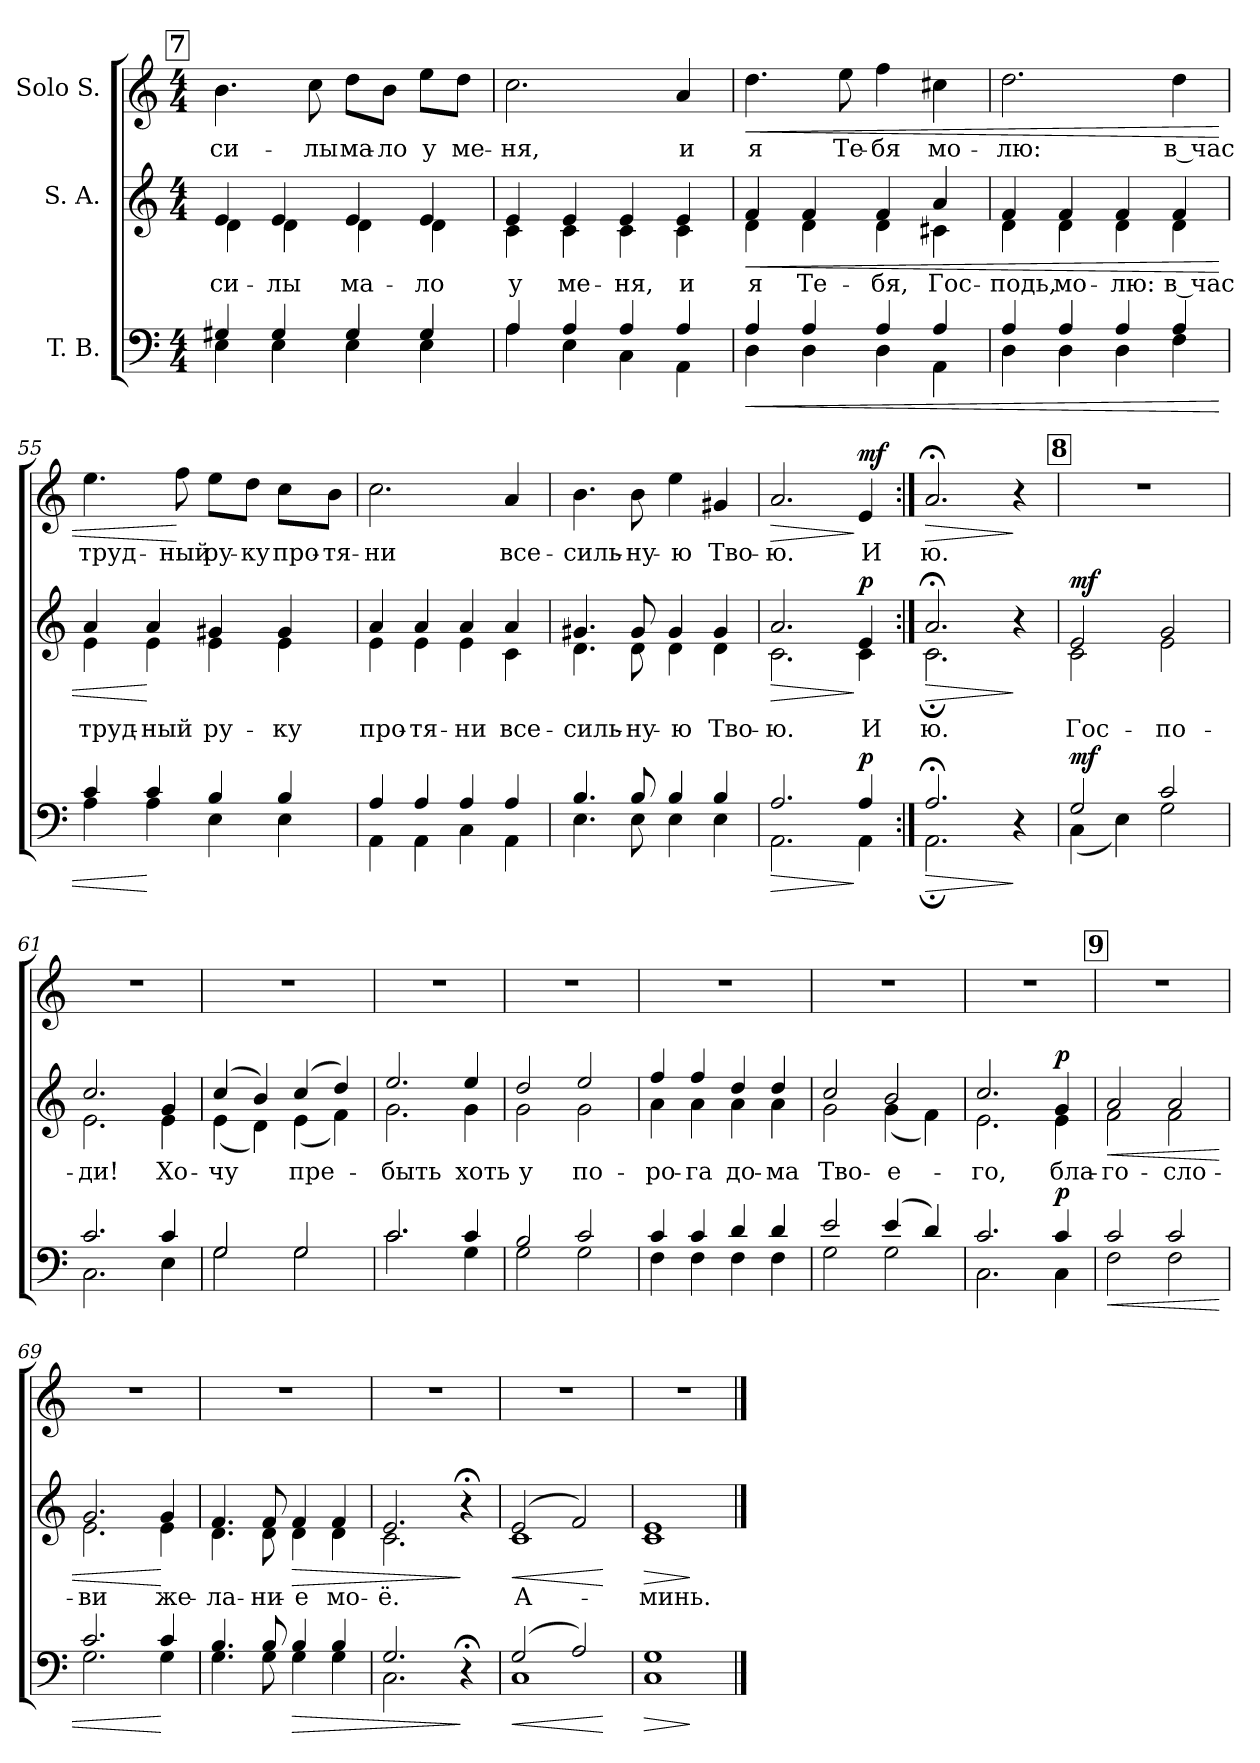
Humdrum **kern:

**kern	**dynam	**kern	**text	**dynam	**kern	**text	**dynam
*part3	*part3	*part2	*part2	*part2	*part1	*part1	*part1
*staff3	*staff3	*staff2	*staff2	*staff2	*staff1	*staff1	*staff1
*I"T. B.	*	*I"S. A.	*	*	*I"Solo S.	*	*
*clefF4	*	*clefG2	*	*	*clefG2	*	*
*k[]	*	*k[]	*	*	*k[]	*	*
*M4/4	*	*M4/4	*	*	*M4/4	*	*
!!LO:REH:place=s1:a:B:fs=14:t=7
=51	=51	=51	=51	=51	=51	=51	=51
*^	*	*	*	*	*	*	*
!	!	!	!	!LO:LY:b	!	!	!LO:LY:b	!
*	*	*	*^	*	*	*	*	*
4G#X/	4E\	.	4e/	4d\	си-	.	4.b\	си-	.
!	!	!	!	!	!LO:LY:b	!	!	!	!
4G#/	4E\	.	4e/	4d\	-лы	.	.	.	.
!	!	!	!	!	!	!	!	!LO:LY:b	!
.	.	.	.	.	.	.	8cc\	-лы	.
!	!	!	!	!	!LO:LY:b	!	!	!LO:LY:b	!
4G#/	4E\	.	4e/	4d\	ма-	.	8dd\L	ма-	.
!	!	!	!	!	!	!	!	!LO:LY:b	!
.	.	.	.	.	.	.	8b\J	-ло	.
!	!	!	!	!	!LO:LY:b	!	!	!LO:LY:b	!
4G#/	4E\	.	4e/	4d\	-ло	.	8ee\L	у	.
!	!	!	!	!	!	!	!	!LO:LY:b	!
.	.	.	.	.	.	.	8dd\J	ме-	.
=52	=52	=52	=52	=52	=52	=52	=52	=52	=52
!	!	!	!	!	!LO:LY:b	!	!	!LO:LY:b	!
4A/	4A\	.	4e/	4c\	у	.	2.cc\	-ня,	.
!	!	!	!	!	!LO:LY:b	!	!	!	!
4A/	4E\	.	4e/	4c\	ме-	.	.	.	.
!	!	!	!	!	!LO:LY:b	!	!	!	!
4A/	4C\	.	4e/	4c\	-ня,	.	.	.	.
!	!	!	!	!	!LO:LY:b	!	!	!LO:LY:b	!
4A/	4AA\	.	4e/	4c\	и	.	4a/	и	.
=53	=53	=53	=53	=53	=53	=53	=53	=53	=53
!	!	!LO:HP:b	!	!	!LO:LY:b	!LO:HP:b	!	!LO:LY:b	!LO:HP:b
4A/	4D\	<	4f/	4d\	я	<	4.dd\	я	<
!	!	!	!	!	!LO:LY:b	!	!	!	!
4A/	4D\	.	4f/	4d\	Те-	.	.	.	.
!	!	!	!	!	!	!	!	!LO:LY:b	!
.	.	.	.	.	.	.	8ee\	Те-	.
!	!	!	!	!	!LO:LY:b	!	!	!LO:LY:b	!
4A/	4D\	.	4f/	4d\	-бя,	.	4ff\	-бя	.
!	!	!	!	!	!LO:LY:b	!	!	!LO:LY:b	!
4A/	4AA\	.	4a/	4c#X\	Гос-	.	4cc#X\	мо-	.
!!LO:LB:g=z
=54	=54	=54	=54	=54	=54	=54	=54	=54	=54
!	!	!	!	!	!LO:LY:b	!	!	!LO:LY:b	!
4A/	4D\	.	4f/	4d\	-подь,	.	2.dd\	-лю:	.
!	!	!	!	!	!LO:LY:b	!	!	!	!
4A/	4D\	.	4f/	4d\	мо-	.	.	.	.
!	!	!	!	!	!LO:LY:b	!	!	!	!
4A/	4D\	.	4f/	4d\	-лю:	.	.	.	.
!	!	!	!	!	!LO:LY:b	!	!	!LO:LY:b	!
4A/	4F\	.	4f/	4d\	в час	.	4dd\	в час	.
=55	=55	=55	=55	=55	=55	=55	=55	=55	=55
!	!	!	!	!	!LO:LY:b	!	!	!LO:LY:b	!
4c/	4A\	.	4a/	4e\	труд-	.	4.ee\	труд-	.
!	!	!	!	!	!LO:LY:b	!	!	!	!
4c/	4A\	[	4a/	4e\	-ный	[	.	.	.
!	!	!	!	!	!	!	!	!LO:LY:b	!
.	.	.	.	.	.	.	8ff\	-ный	[
!	!	!	!	!	!LO:LY:b	!	!	!LO:LY:b	!
4B/	4E\	.	4g#X/	4e\	ру-	.	8ee\L	ру-	.
!	!	!	!	!	!	!	!	!LO:LY:b	!
.	.	.	.	.	.	.	8dd\J	-ку	.
!	!	!	!	!	!LO:LY:b	!	!	!LO:LY:b	!
4B/	4E\	.	4g#/	4e\	-ку	.	8cc\L	про-	.
!	!	!	!	!	!	!	!	!LO:LY:b	!
.	.	.	.	.	.	.	8b\J	-тя-	.
=56	=56	=56	=56	=56	=56	=56	=56	=56	=56
!	!	!	!	!	!LO:LY:b	!	!	!LO:LY:b	!
4A/	4AA\	.	4a/	4e\	про-	.	2.cc\	-ни	.
!	!	!	!	!	!LO:LY:b	!	!	!	!
4A/	4AA\	.	4a/	4e\	-тя-	.	.	.	.
!	!	!	!	!	!LO:LY:b	!	!	!	!
4A/	4C\	.	4a/	4e\	-ни	.	.	.	.
!	!	!	!	!	!LO:LY:b	!	!	!LO:LY:b	!
4A/	4AA\	.	4a/	4c\	все-	.	4a/	все-	.
=57	=57	=57	=57	=57	=57	=57	=57	=57	=57
!	!	!	!	!	!LO:LY:b	!	!	!LO:LY:b	!
4.B/	4.E\	.	4.g#X/	4.d\	-силь-	.	4.b\	-силь-	.
!	!	!	!	!	!LO:LY:b	!	!	!LO:LY:b	!
8B/	8E\	.	8g#/	8d\	-ну-	.	8b\	-ну-	.
!	!	!	!	!	!LO:LY:b	!	!	!LO:LY:b	!
4B/	4E\	.	4g#/	4d\	-ю	.	4ee\	-ю	.
!	!	!	!	!	!LO:LY:b	!	!	!LO:LY:b	!
4B/	4E\	.	4g#/	4d\	Тво-	.	4g#X/	Тво-	.
=58	=58	=58	=58	=58	=58	=58	=58	=58	=58
!	!	!LO:HP:b	!	!	!LO:LY:b	!LO:HP:b	!	!LO:LY:b	!LO:HP:b
2.A/	2.AA\	>	2.a/	2.c\	-ю.	>	2.a/	-ю.	>
!	!	!LO:DY:n=1:a	!	!	!LO:LY:b	!LO:DY:n=1:a	!	!LO:LY:b	!LO:DY:n=1:a
4A/	4AA\	] p	4e/	4c\	И	] p	4e/	И	] mf
=59:|!	=59:|!	=59:|!	=59:|!	=59:|!	=59:|!	=59:|!	=59:|!	=59:|!	=59:|!
!	!	!LO:HP:b	!	!	!LO:LY:b	!LO:HP:b	!	!LO:LY:b	!LO:HP:b
2.A;</	2.AA;\	>	2.a;</	2.c;\	- ю.	>	2.a;</	- ю.	>
4r	4ryy	]	4r	4ryy	.	]	4r	.	]
!!LO:LB:g=z
!!LO:REH:place=s1:a:B:fs=14:t=8
=60	=60	=60	=60	=60	=60	=60	=60	=60	=60
!	!	!LO:DY:a	!	!	!LO:LY:b	!LO:DY:a	!	!	!
2G/	(<4C\	mf	2e/	2c\	Гос-	mf	1r	.	.
.	4E\)	.	.	.	.	.	.	.	.
!	!	!	!	!	!LO:LY:b	!	!	!	!
2c/	2G\	.	2g/	2e\	-по-	.	.	.	.
=61	=61	=61	=61	=61	=61	=61	=61	=61	=61
!	!	!	!	!	!LO:LY:b	!	!	!	!
2.c/	2.C\	.	2.cc/	2.e\	-ди!	.	1r	.	.
!	!	!	!	!	!LO:LY:b	!	!	!	!
4c/	4E\	.	4g/	4e\	Хо-	.	.	.	.
=62	=62	=62	=62	=62	=62	=62	=62	=62	=62
!	!	!	!	!	!LO:LY:b	!	!	!	!
2G/	2G\	.	(>4cc/	(<4e\	-чу	.	1r	.	.
.	.	.	4b/)	4d\)	.	.	.	.	.
!	!	!	!	!	!LO:LY:b	!	!	!	!
2G/	2G\	.	(>4cc/	(<4e\	пре-	.	.	.	.
.	.	.	4dd/)	4f\)	.	.	.	.	.
=63	=63	=63	=63	=63	=63	=63	=63	=63	=63
!	!	!	!	!	!LO:LY:b	!	!	!	!
2.c/	2.c\	.	2.ee/	2.g\	-быть	.	1r	.	.
!	!	!	!	!	!LO:LY:b	!	!	!	!
4c/	4G\	.	4ee/	4g\	хоть	.	.	.	.
=64	=64	=64	=64	=64	=64	=64	=64	=64	=64
!	!	!	!	!	!LO:LY:b	!	!	!	!
2B/	2G\	.	2dd/	2g\	у	.	1r	.	.
!	!	!	!	!	!LO:LY:b	!	!	!	!
2c/	2G\	.	2ee/	2g\	по-	.	.	.	.
=65	=65	=65	=65	=65	=65	=65	=65	=65	=65
!	!	!	!	!	!LO:LY:b	!	!	!	!
4c/	4F\	.	4ff/	4a\	-ро-	.	1r	.	.
!	!	!	!	!	!LO:LY:b	!	!	!	!
4c/	4F\	.	4ff/	4a\	-га	.	.	.	.
!	!	!	!	!	!LO:LY:b	!	!	!	!
4d/	4F\	.	4dd/	4a\	до-	.	.	.	.
!	!	!	!	!	!LO:LY:b	!	!	!	!
4d/	4F\	.	4dd/	4a\	-ма	.	.	.	.
=66	=66	=66	=66	=66	=66	=66	=66	=66	=66
!	!	!	!	!	!LO:LY:b	!	!	!	!
2e/	2G\	.	2cc/	2g\	Тво-	.	1r	.	.
!	!	!	!	!	!LO:LY:b	!	!	!	!
(>4e/	2G\	.	2b/	(<4g\	-е-	.	.	.	.
4d/)	.	.	.	4f\)	.	.	.	.	.
=67	=67	=67	=67	=67	=67	=67	=67	=67	=67
!	!	!	!	!	!LO:LY:b	!	!	!	!
2.c/	2.C\	.	2.cc/	2.e\	-го,	.	1r	.	.
!	!	!LO:DY:a	!	!	!LO:LY:b	!LO:DY:a	!	!	!
4c/	4C\	p	4g/	4e\	бла-	p	.	.	.
!!LO:LB:g=z
!!LO:REH:place=s1:a:B:fs=14:t=9
=68	=68	=68	=68	=68	=68	=68	=68	=68	=68
!	!	!LO:HP:b	!	!	!LO:LY:b	!LO:HP:b	!	!	!
2c/	2F\	<	2a/	2f\	-го-	<	1r	.	.
!	!	!	!	!	!LO:LY:b	!	!	!	!
2c/	2F\	.	2a/	2f\	-сло-	.	.	.	.
=69	=69	=69	=69	=69	=69	=69	=69	=69	=69
!	!	!	!	!	!LO:LY:b	!	!	!	!
2.c/	2.G\	.	2.g/	2.e\	-ви	.	1r	.	.
!	!	!	!	!	!LO:LY:b	!	!	!	!
4c/	4G\	[	4g/	4e\	же-	[	.	.	.
=70	=70	=70	=70	=70	=70	=70	=70	=70	=70
!	!	!	!	!	!LO:LY:b	!	!	!	!
4.B/	4.G\	.	4.f/	4.d\	-ла-	.	1r	.	.
!	!	!	!	!	!LO:LY:b	!	!	!	!
8B/	8G\	.	8f/	8d\	-ни-	.	.	.	.
!	!	!LO:HP:b	!	!	!LO:LY:b	!LO:HP:b	!	!	!
4B/	4G\	>	4f/	4d\	-е	>	.	.	.
!	!	!	!	!	!LO:LY:b	!	!	!	!
4B/	4G\	.	4f/	4d\	мо-	.	.	.	.
=71	=71	=71	=71	=71	=71	=71	=71	=71	=71
!	!	!	!	!	!LO:LY:b	!	!	!	!
2.G/	2.C\	.	2.e/	2.c\	-ё.	.	1r	.	.
4r;<	4ryy	]	4r;<	4ryy	.	]	.	.	.
=72	=72	=72	=72	=72	=72	=72	=72	=72	=72
!	!	!LO:HP:b	!	!	!LO:LY:b	!LO:HP:b	!	!	!
(>2G/	1C	<	(>2e/	1c	А-	<	1r	.	.
2A/)	.	.	2f/)	.	.	.	.	.	.
*v	*v	*	*	*	*	*	*	*	*
*	*	*v	*v	*	*	*	*	*
.	[	.	.	[	.	.	.
=73	=73	=73	=73	=73	=73	=73	=73
!	!LO:HP:b	!	!LO:LY:b	!LO:HP:b	!	!	!
1C 1G	>	1c 1e	-минь.	>	1r	.	.
.	]	.	.	]	.	.	.
==	==	==	==	==	==	==	==
*-	*-	*-	*-	*-	*-	*-	*-
